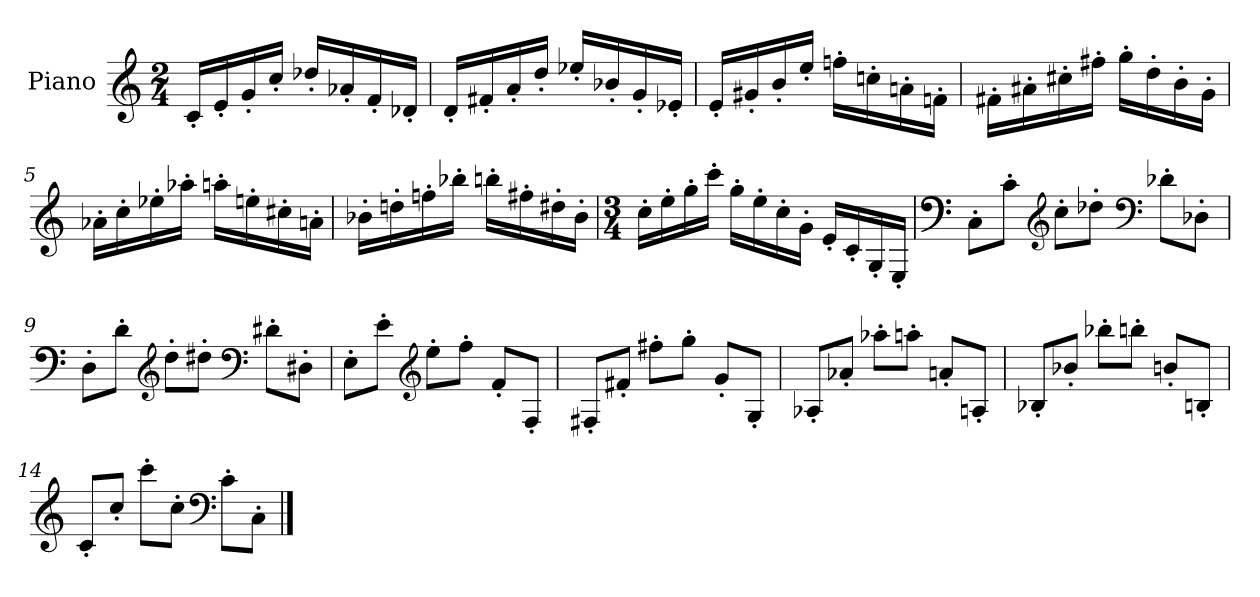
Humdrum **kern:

**kern
*part1
*staff1
*I"Piano
*I'Pno.
*clefG2
*k[]
*M2/4
=1
16c'/LL
16e'/
16g'/
16cc'/JJ
16dd-X'/LL
16a-X'/
16f'/
16d-X'/JJ
=2
16d'/LL
16f#X'/
16a'/
16dd'/JJ
16ee-X'/LL
16b-X'/
16g'/
16e-X'/JJ
=3
16e'/LL
16g#X'/
16b'/
16ee'/JJ
16ffn'\LL
16ccn'\
16an'\
16fn'\JJ
=4
16f#X'\LL
16a#X'\
16cc#X'\
16ff#X'\JJ
16gg'\LL
16dd'\
16b'\
16g'\JJ
=5
16a-X'\LL
16cc'\
16ee-X'\
16aa-X'\JJ
16aan'\LL
16een'\
16cc#X'\
16an'\JJ
=6
16b-X'\LL
16ddn'\
16ffn'\
16bb-X'\JJ
16bbn'\LL
16ff#X'\
16dd#X'\
16b-'\JJ
=7
*M3/4
16cc'\LL
16ee'\
16gg'\
16ccc'\JJ
16gg'\LL
16ee'\
16cc'\
16g'\JJ
16e'/LL
16c'/
16G'/
16E'/JJ
=8
*clefF4
8C'\L
8c'\J
*clefG2
8cc'\L
8dd-X'\J
*clefF4
8d-X'\L
8D-X'\J
=9
8D'\L
8d'\J
*clefG2
8dd'\L
8dd#X'\J
*clefF4
8d#X'\L
8D#X'\J
=10
8E'\L
8e'\J
*clefG2
8ee'\L
8ff'\J
8f'/L
8F'/J
=11
8F#X'/L
8f#X'/J
8ff#X'\L
8gg'\J
8g'/L
8G'/J
=12
8A-X'/L
8a-X'/J
8aa-X'\L
8aan'\J
8an'/L
8An'/J
=13
8B-X'/L
8b-X'/J
8bb-X'\L
8bbn'\J
8bn'/L
8Bn'/J
=14
8c'/L
8cc'/J
8ccc'\L
8cc'\J
*clefF4
8c'\L
8C'\J
==
*-
